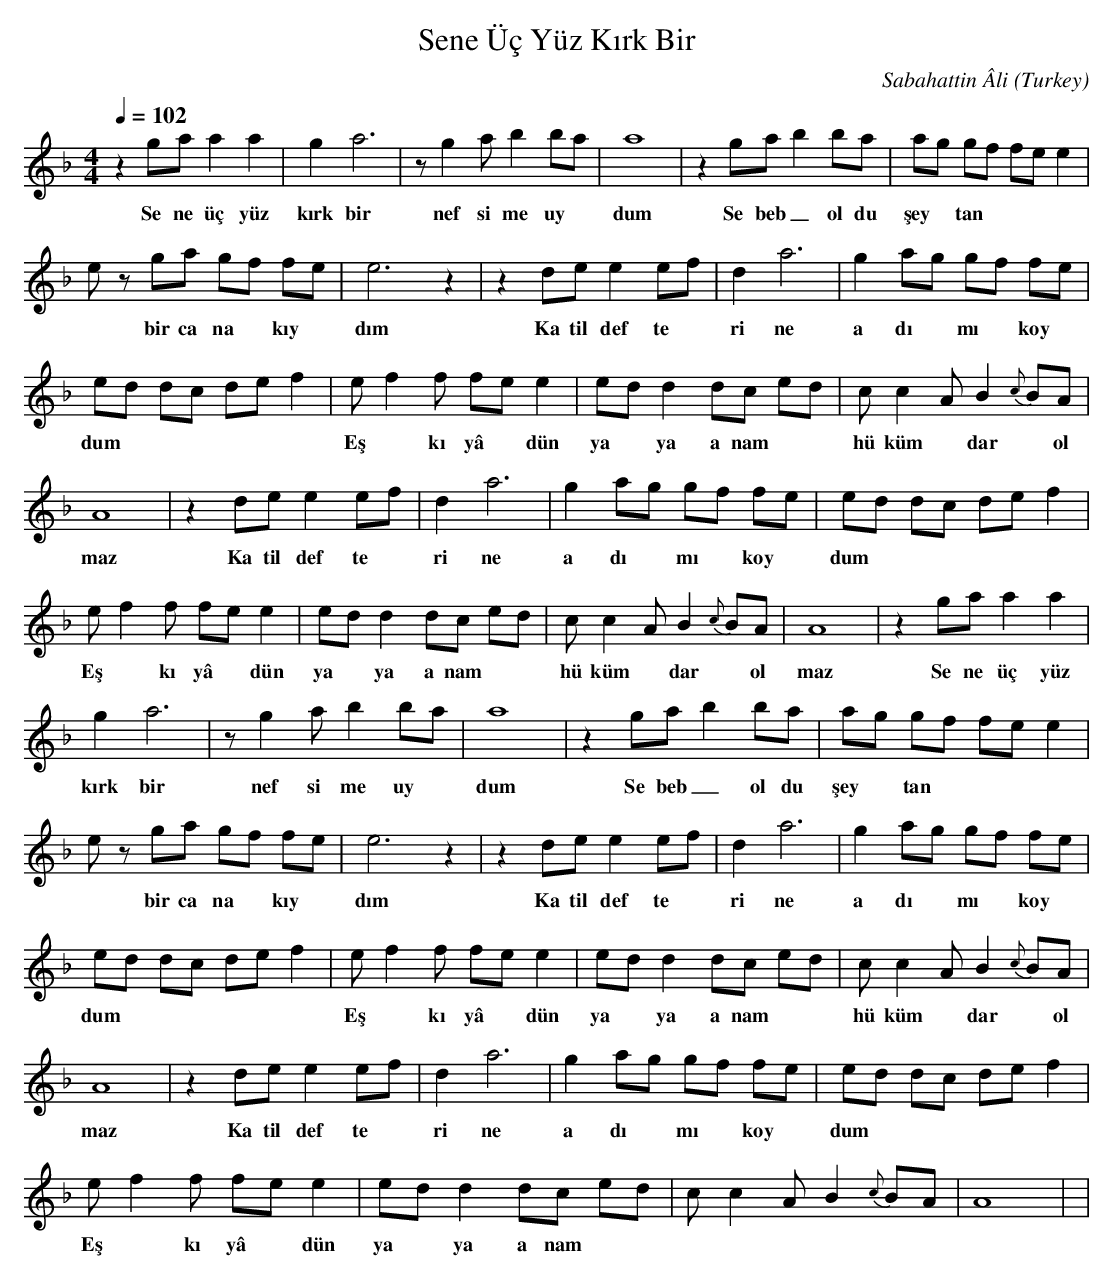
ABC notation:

X:1
T: Sene Üç Yüz Kırk Bir
C: Sabahattin Âli
O: Turkey
M: 4/4
L: 1/16
K: C _B
Q: 1/4=102
z4 g2a2 a4 a4  | g4 a12  | z2g4a2 b4 b2a2  | a16  | \
w:  Se ne  üç  yüz   |  kırk  bir   |  nef si me  uy  |  dum    |
z4 g2a2 b4 b2a2  | a2g2 g2f2 f2e2 e4  |
w:  Se beb_ ol du   |  şey *  tan   |
e2z2 g2a2 g2f2 f2e2  | e12 z4  | z4 d2e2 e4 e2f2  | \
w:  *  bir  ca na  *  kıy  |  dım    |  Ka til  def te  |
d4 a12  | g4 a2g2 g2f2 f2e2  |
w:  ri ne   |  a dı *  mı  *  koy  |
e2d2 d2c2 d2e2 f4  | e2f4f2 f2e2 e4  | \
w:  dum    |  Eş *  kı yâ  *  dün  |
e2d2 d4 d2c2 e2d2  | c2c4A2 B4 {c}B2A2  |
w:  ya *  ya  a nam   |  hü küm *  dar  *  ol  |
A16  | z4 d2e2 e4 e2f2  | d4 a12  | g4 a2g2 g2f2 f2e2  | \
w:  maz    |  Ka til  def te  |  ri ne   |  a dı *  mı  *  koy  |
e2d2 d2c2 d2e2 f4  |
w:  dum    |
e2f4f2 f2e2 e4  | e2d2 d4 d2c2 e2d2  | \
w:  Eş *  kı yâ  *  dün  |  ya *  ya  a nam   |
c2c4A2 B4 {c}B2A2  | A16  | z4 g2a2 a4 a4  |
w:  hü küm *  dar  *  ol  |  maz    |  Se ne  üç  yüz   |
g4 a12  | z2g4a2 b4 b2a2  | a16  | z4 g2a2 b4 b2a2  | \
w:  kırk  bir   |  nef si me  uy  |  dum    |  Se beb_ ol du   |
a2g2 g2f2 f2e2 e4  |
w:  şey *  tan   |
e2z2 g2a2 g2f2 f2e2  | e12 z4  | z4 d2e2 e4 e2f2  | \
w:  *  bir  ca na  *  kıy  |  dım    |  Ka til  def te  |
d4 a12  | g4 a2g2 g2f2 f2e2  |
w:  ri ne   |  a dı *  mı  *  koy  |
e2d2 d2c2 d2e2 f4  | e2f4f2 f2e2 e4  | \
w:  dum    |  Eş *  kı yâ  *  dün  |
e2d2 d4 d2c2 e2d2  | c2c4A2 B4 {c}B2A2  |
w:  ya *  ya  a nam   |  hü küm *  dar  *  ol  |
A16  | z4 d2e2 e4 e2f2  | d4 a12  | g4 a2g2 g2f2 f2e2  | \
w:  maz    |  Ka til  def te  |  ri ne   |  a dı *  mı  *  koy  |
e2d2 d2c2 d2e2 f4  |
w:  dum    |
e2f4f2 f2e2 e4  | e2d2 d4 d2c2 e2d2  | \
w:  Eş *  kı yâ  *  dün  |  ya *  ya  a nam   |
c2c4A2 B4 {c}B2A2  | A16  | |
